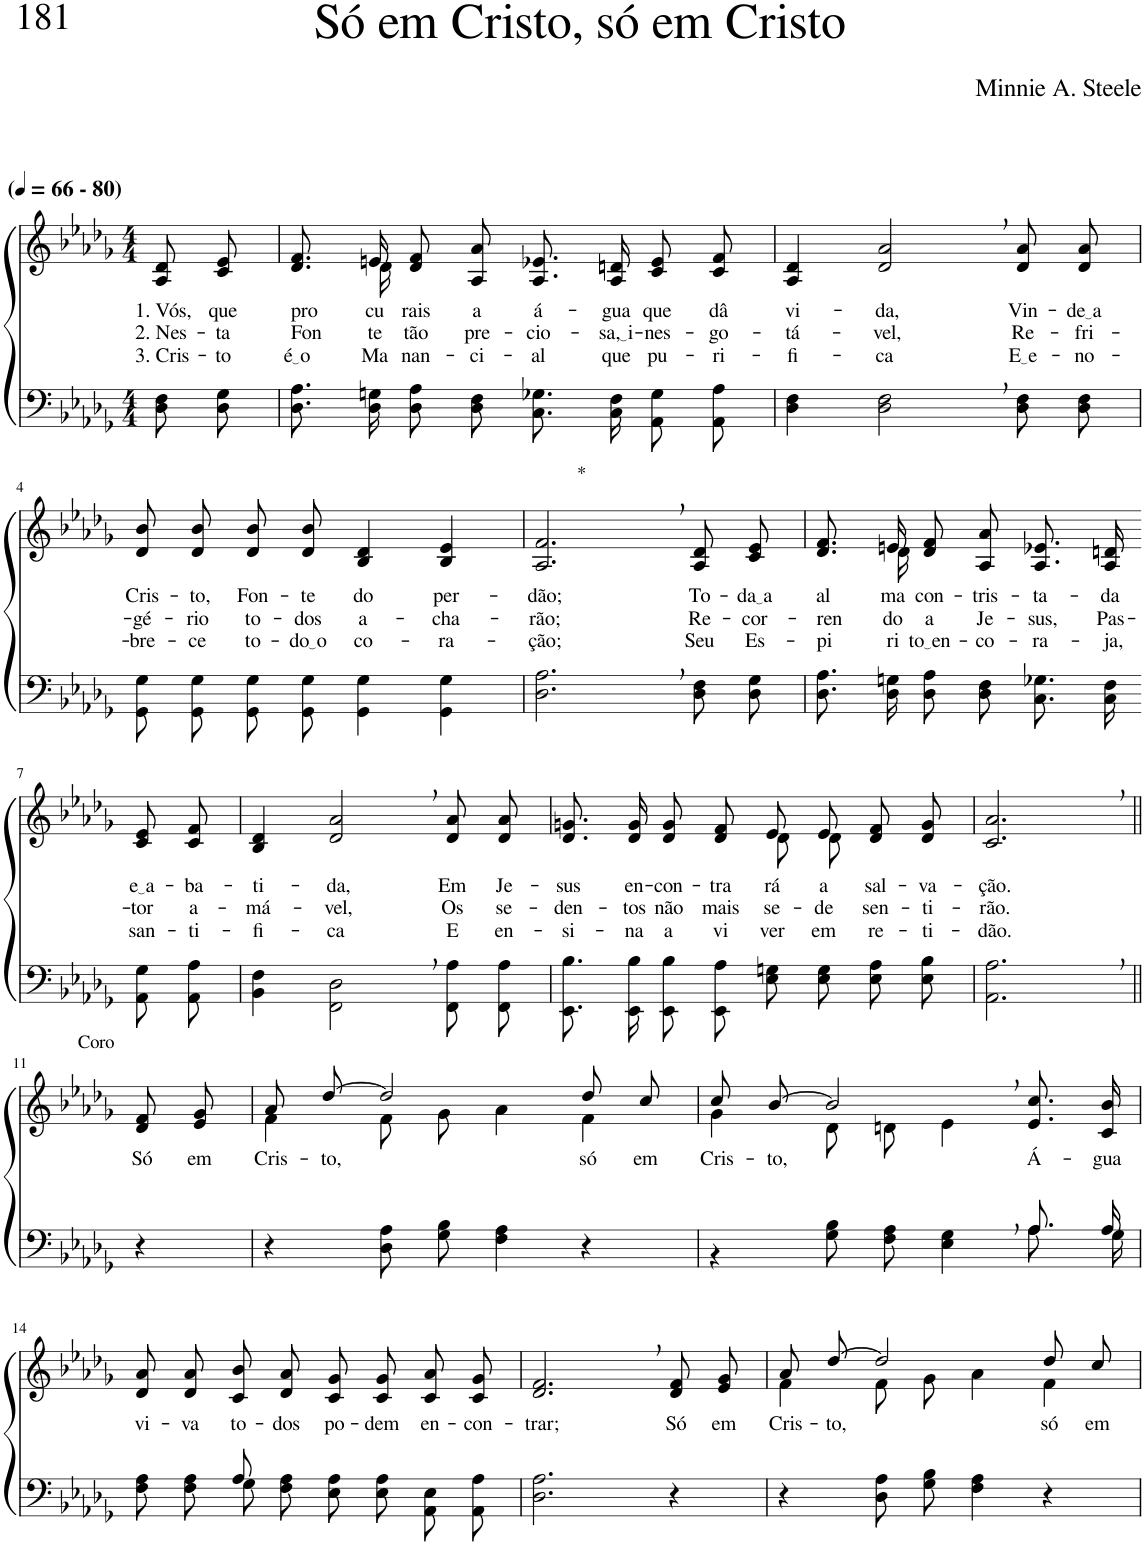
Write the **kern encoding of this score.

**kern	**kern	**text	**text	**text
*part2	*part1	*part1	*part1	*part1
*staff2	*staff1	*staff1	*staff1	*staff1
*I"Parte III e IV	*I"Parte I e II	*	*	*
*clefF4	*clefG2	*	*	*
*Trd-1c-2	*Trd-1c-2	*	*	*
*k[b-e-a-d-g-]	*k[b-e-a-d-g-]	*	*	*
*M4/4	*M4/4	*	*	*
*MM66	*MM66	*	*	*
=1	=1	=1	=1	=1
!	!LO:TX:a:B:t=(	!	!	!
!	!LO:TX:a:B:t=- 80)	!	!	!
!	!	!LO:LY:b	!LO:LY:b	!LO:LY:b
8D-\ 8F\L	8A-/ 8d-/L	1. Vós,	2. Nes-	3. Cris-
!	!	!LO:LY:b	!LO:LY:b	!LO:LY:b
8D-\ 8G-\J	8c/ 8e-/J	que	-ta	-to
=2	=2	=2	=2	=2
!	!	!LO:LY:b	!LO:LY:b	!LO:LY:b
*	*^	*	*	*
8.D-\ 8.A-\L	8.d-/ 8.f/L	8.ryy	pro-	Fon-	é o
!	!	!	!LO:LY:b	!LO:LY:b	!LO:LY:b
16D-\ 16Gn\Jk	16en/Jk	16d-\	-cu-	-te	Ma-
!	!	!	!LO:LY:b	!LO:LY:b	!LO:LY:b
8D-\ 8A-\L	8d-/ 8f/L	2.ryy	-rais	tão	-nan-
!	!	!	!LO:LY:b	!LO:LY:b	!LO:LY:b
8D-\ 8F\J	8A-/ 8a-/J	.	a	pre-	-ci-
!	!	!	!LO:LY:b	!LO:LY:b	!LO:LY:b
8.C\ 8.G-X\L	8.A-/ 8.e-X/L	.	á-	-cio-	-al
!	!	!	!LO:LY:b	!LO:LY:b	!LO:LY:b
16C\ 16F\Jk	16A-/ 16dn/Jk	.	-gua	sa, i	que
!	!	!	!LO:LY:b	!LO:LY:b	!LO:LY:b
8AA-\ 8G-\L	8c/ 8e-/L	.	que	-nes-	pu-
!	!	!	!LO:LY:b	!LO:LY:b	!LO:LY:b
8AA-\ 8A-\J	8c/ 8f/J	.	dâ	-go-	-ri-
*	*v	*v	*	*	*
=3	=3	=3	=3	=3
!	!	!LO:LY:b	!LO:LY:b	!LO:LY:b
4D-\ 4F\	4A-/ 4d-/	vi-	-tá-	-fi-
!	!	!LO:LY:b	!LO:LY:b	!LO:LY:b
2D-\, 2F\,	2d-/, 2a-/,	-da,	-vel,	-ca
!	!	!LO:LY:b	!LO:LY:b	!LO:LY:b
8D-\ 8F\L	8d-/ 8a-/L	Vin-	Re-	E e
!	!	!LO:LY:b	!LO:LY:b	!LO:LY:b
8D-\ 8F\J	8d-/ 8a-/J	de a	-fri-	-no-
!!LO:LB:g=z
=4	=4	=4	=4	=4
!	!	!LO:LY:b	!LO:LY:b	!LO:LY:b
8GG-/ 8G-/L	8d-/ 8b-/L	Cris-	-gé-	-bre-
!	!	!LO:LY:b	!LO:LY:b	!LO:LY:b
8GG-/ 8G-/J	8d-/ 8b-/J	-to,	-rio	-ce
!	!	!LO:LY:b	!LO:LY:b	!LO:LY:b
8GG-/ 8G-/L	8d-/ 8b-/L	Fon-	to-	to-
!	!	!LO:LY:b	!LO:LY:b	!LO:LY:b
8GG-/ 8G-/J	8d-/ 8b-/J	-te	-dos	do o
!	!	!LO:LY:b	!LO:LY:b	!LO:LY:b
4GG-\ 4G-\	4B-/ 4d-/	do	a-	co-
!	!	!LO:LY:b	!LO:LY:b	!LO:LY:b
4GG-\ 4G-\	4B-/ 4e-/	per-	-cha-	-ra-
=5	=5	=5	=5	=5
!	!LO:TX:a:t=*	!	!	!
!	!	!LO:LY:b	!LO:LY:b	!LO:LY:b
2.D-\, 2.A-\,	2.A-/, 2.f/,	-dão;	-rão;	-ção;
!	!	!LO:LY:b	!LO:LY:b	!LO:LY:b
8D-\ 8F\L	8A-/ 8d-/L	To-	Re-	Seu
!	!	!LO:LY:b	!LO:LY:b	!LO:LY:b
8D-\ 8G-\J	8c/ 8e-/J	da a	-cor-	Es-
=6	=6	=6	=6	=6
!	!	!LO:LY:b	!LO:LY:b	!LO:LY:b
*	*^	*	*	*
8.D-\ 8.A-\L	8.d-/ 8.f/L	8.ryy	al-	-ren-	-pi-
!	!	!	!LO:LY:b	!LO:LY:b	!LO:LY:b
16D-\ 16Gn\Jk	16en/Jk	16d-\	-ma	-do	-ri-
!	!	!	!LO:LY:b	!LO:LY:b	!LO:LY:b
8D-\ 8A-\L	8d-/ 8f/L	2ryy	con-	a	to en
!	!	!	!LO:LY:b	!LO:LY:b	!LO:LY:b
8D-\ 8F\J	8A-/ 8a-/J	.	-tris-	Je-	-co-
!	!	!	!LO:LY:b	!LO:LY:b	!LO:LY:b
8.C\ 8.G-X\L	8.A-/ 8.e-X/L	.	-ta-	-sus,	-ra-
!	!	!	!LO:LY:b	!LO:LY:b	!LO:LY:b
16C\ 16F\Jk	16A-/ 16dn/Jk	.	-da	Pas-	-ja,
*	*v	*v	*	*	*
!!LO:LB:g=z
=7-	=7-	=7-	=7-	=7-
!	!	!LO:LY:b	!LO:LY:b	!LO:LY:b
8AA-\ 8G-\L	8c/ 8e-/L	e a	-tor	san-
!	!	!LO:LY:b	!LO:LY:b	!LO:LY:b
8AA-\ 8A-\J	8c/ 8f/J	-ba-	a-	-ti-
=8	=8	=8	=8	=8
!	!	!LO:LY:b	!LO:LY:b	!LO:LY:b
4BB-\ 4F\	4B-/ 4d-/	-ti-	-má-	-fi-
!	!	!LO:LY:b	!LO:LY:b	!LO:LY:b
2FF\, 2D-\,	2d-/, 2a-/,	-da,	-vel,	-ca
!	!	!LO:LY:b	!LO:LY:b	!LO:LY:b
8FF/ 8A-/L	8d-/ 8a-/L	Em	Os	E
!	!	!LO:LY:b	!LO:LY:b	!LO:LY:b
8FF/ 8A-/J	8d-/ 8a-/J	Je-	se-	en-
=9	=9	=9	=9	=9
!	!	!LO:LY:b	!LO:LY:b	!LO:LY:b
*	*^	*	*	*
8.EE-/ 8.B-/L	8.d-/ 8.gn/L	2ryy	-sus	-den-	-si-
!	!	!	!LO:LY:b	!LO:LY:b	!LO:LY:b
16EE-/ 16B-/Jk	16d-/ 16g/Jk	.	en-	-tos	-na
!	!	!	!LO:LY:b	!LO:LY:b	!LO:LY:b
8EE-/ 8B-/L	8d-/ 8g/L	.	-con-	não	a
!	!	!	!LO:LY:b	!LO:LY:b	!LO:LY:b
8EE-/ 8A-/J	8d-/ 8f/J	.	-tra-	mais	vi-
!	!	!	!LO:LY:b	!LO:LY:b	!LO:LY:b
8E-\ 8Gn\L	8e-/L	8d-\L	-rá	se-	-ver
!	!	!	!LO:LY:b	!LO:LY:b	!LO:LY:b
8E-\ 8G\J	8e-/J	8d-\J	a	-de	em
!	!	!	!LO:LY:b	!LO:LY:b	!LO:LY:b
8E-\ 8A-\L	8d-/ 8f/L	4ryy	sal-	sen-	re-
!	!	!	!LO:LY:b	!LO:LY:b	!LO:LY:b
8E-\ 8B-\J	8d-/ 8g/J	.	-va-	-ti-	-ti-
*	*v	*v	*	*	*
=10	=10	=10	=10	=10
!	!	!LO:LY:b	!LO:LY:b	!LO:LY:b
2.AA-\, 2.A-\,	2.c/, 2.a-/,	-ção.	-rão.	-dão.
!!LO:LB:g=z
=11||	=11||	=11||	=11||	=11||
!	!LO:TX:a:t=Coro	!	!	!
!	!	!LO:LY:b	!	!
4r	8d-/ 8f/L	Só	.	.
!	!	!LO:LY:b	!	!
.	8e-/ 8g-/J	em	.	.
=12	=12	=12	=12	=12
*	*^	*	*	*
!	!	!	!LO:LY:b	!	!
4r	8a-/L	4f\	Cris-	.	.
!	!	!	!LO:LY:b	!	!
.	[8dd-/J	.	-to,	.	.
8D-\ 8A-\L	2dd-/]	8f\L	.	.	.
8G-\ 8B-\J	.	8g-\J	.	.	.
4F\ 4A-\	.	4a-\	.	.	.
!	!	!	!LO:LY:b	!	!
4r	8dd-/L	4f\	só	.	.
!	!	!	!LO:LY:b	!	!
.	8cc/J	.	em	.	.
=13	=13	=13	=13	=13	=13
*^	*	*	*	*	*
!	!	!	!	!LO:LY:b	!	!
2.ryy	4r	8cc/L	4g-\	Cris-	.	.
!	!	!	!	!LO:LY:b	!	!
.	.	[8b-/J	.	-to,	.	.
.	8G-\ 8B-\L	2b-,/]	8d-\L	.	.	.
.	8F\ 8A-\J	.	8dn\J	.	.	.
.	4E-\ 4G-\	.	4e-\	.	.	.
!	!	!	!	!LO:LY:b	!	!
8.A-/L	8.A-\L	8.e-/ 8.cc/L	4ryy	Á-	.	.
!	!	!	!	!LO:LY:b	!	!
16A-/Jk	16G-\Jk	16c/ 16b-/Jk	.	-gua	.	.
*	*	*v	*v	*	*	*
!!LO:LB:g=z
=14	=14	=14	=14	=14	=14
!	!	!	!LO:LY:b	!	!
4ryy	8F\ 8A-\L	8d-/ 8a-/L	vi-	.	.
!	!	!	!LO:LY:b	!	!
.	8F\ 8A-\J	8d-/ 8a-/J	-va	.	.
!	!	!	!LO:LY:b	!	!
8A-/	8G-\L	8c/ 8b-/L	to-	.	.
!	!	!	!LO:LY:b	!	!
2ryy	8F\ 8A-\J	8d-/ 8a-/J	-dos	.	.
!	!	!	!LO:LY:b	!	!
.	8E-\ 8A-\L	8c/ 8g-/L	po-	.	.
!	!	!	!LO:LY:b	!	!
.	8E-\ 8A-\J	8c/ 8g-/J	-dem	.	.
!	!	!	!LO:LY:b	!	!
.	8AA-\ 8E-\L	8c/ 8a-/L	en-	.	.
!	!	!	!LO:LY:b	!	!
8ryy	8AA-\ 8A-\J	8c/ 8g-/J	-con-	.	.
=15	=15	=15	=15	=15	=15
!	!	!	!LO:LY:b	!	!
*v	*v	*	*	*	*
2.D-\ 2.A-\	2.d-/, 2.f/,	-trar;	.	.
!	!	!LO:LY:b	!	!
4r	8d-/ 8f/L	Só	.	.
!	!	!LO:LY:b	!	!
.	8e-/ 8g-/J	em	.	.
=16	=16	=16	=16	=16
*	*^	*	*	*
!	!	!	!LO:LY:b	!	!
4r	8a-/L	4f\	Cris-	.	.
!	!	!	!LO:LY:b	!	!
.	[8dd-/J	.	-to,	.	.
8D-\ 8A-\L	2dd-/]	8f\L	.	.	.
8G-\ 8B-\J	.	8g-\J	.	.	.
4F\ 4A-\	.	4a-\	.	.	.
!	!	!	!LO:LY:b	!	!
4r	8dd-/L	4f\	só	.	.
!	!	!	!LO:LY:b	!	!
.	8cc/J	.	em	.	.
*	*v	*v	*	*	*
=	=	=	=	=
*-	*-	*-	*-	*-
